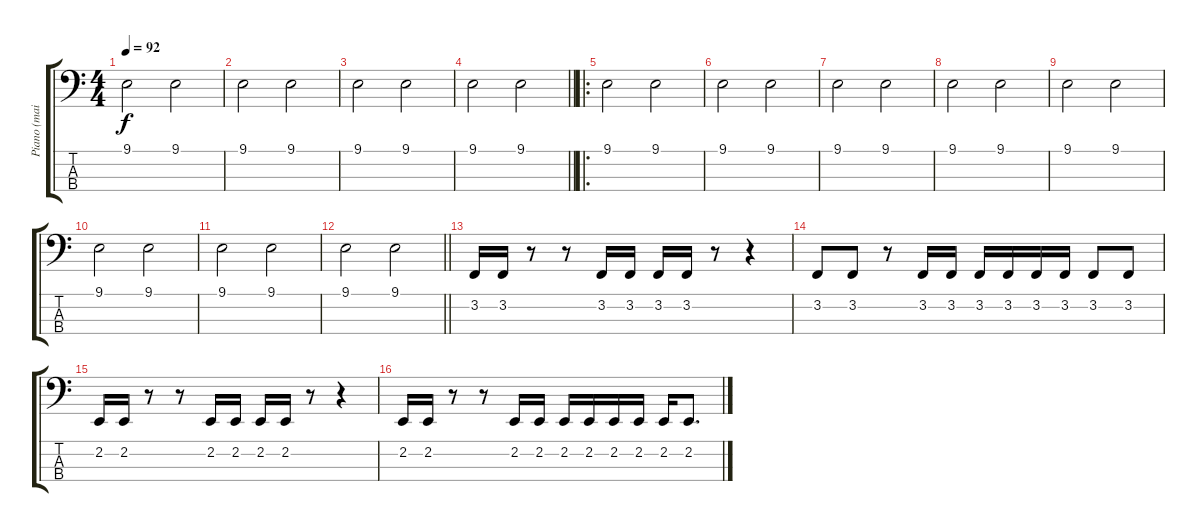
\track ("Piano (main gauche)" "Piano (mai") {instrument acousticgrandpiano}
\staff {score tabs}
\tuning (G2 D2 A1 E1) {hide}
\ts (4 4)
\tempo 92
\clef f4
\ks c
9.1.2{dy f instrument acousticgrandpiano} 9.1.2 |
9.1.2 9.1.2 |
9.1.2 9.1.2 |
\barLineRight lightlight
9.1.2 9.1.2 |
\ro
9.1.2 9.1.2 |
9.1.2 9.1.2 |
9.1.2 9.1.2 |
9.1.2 9.1.2 |
9.1.2 9.1.2 |
9.1.2 9.1.2 |
9.1.2 9.1.2 |
\barLineRight lightlight
9.1.2 9.1.2 |
3.2.16 3.2.16 r.8 r.8 3.2.16 3.2.16 3.2.16 3.2.16 r.8 r.4 |
3.2.8 3.2.8 r.8 3.2.16 3.2.16 3.2.16 3.2.16 3.2.16 3.2.16 3.2.8 3.2.8 |
2.2.16 2.2.16 r.8 r.8 2.2.16 2.2.16 2.2.16 2.2.16 r.8 r.4 |
2.2.16 2.2.16 r.8 r.8 2.2.16 2.2.16 2.2.16 2.2.16 2.2.16 2.2.16 2.2.16 2.2.8{d}
